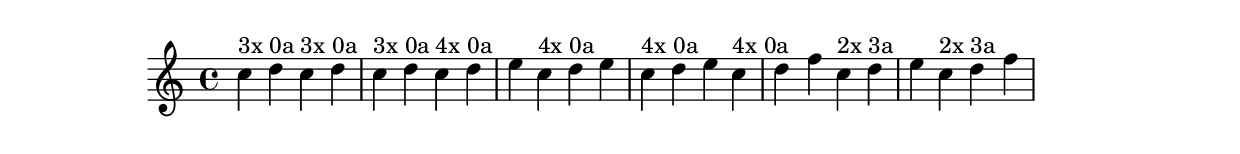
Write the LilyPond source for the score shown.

\version "2.1.28"

\header{
texidoc="
LilyPond has three modes for repeats: folded, unfolded and
semi-unfolded.  Unfolded repeats are fully written out. Semi unfolded
repeats have the body written and all alternatives sequentially.
Folded repeats have the body written and all alternatives
simultaneo.ly.  If the number of alternatives is larger than the
repeat count, the excess alternatives are ignored.  If the number of
alternatives is smaller, the first alternative is multiplied to get to
the number of repeats.

Unfolded behavior:
"
}

\score {

  \context Voice \notes\relative c'' {
\repeat unfold 3 { c^"3x 0a" d }
% less alts than body
\repeat unfold 4 { c^"4x 0a" d } \alternative { e f }
% more alts than body
\repeat unfold 2 { c^"2x 3a" d } \alternative { e f g } 
}}


